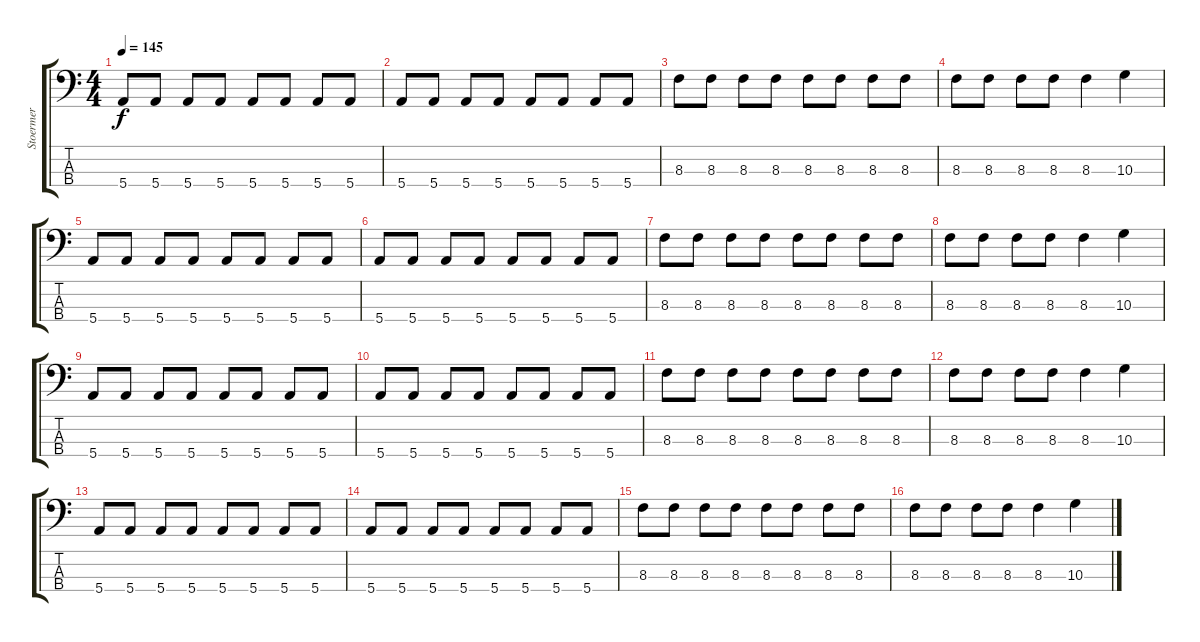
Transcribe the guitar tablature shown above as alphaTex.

\track ("Stoermer" "Stoermer") {instrument electricbassfinger}
\staff {score tabs}
\tuning (G2 D2 A1 E1) {hide}
\ts (4 4)
\tempo 145
\clef f4
\ks c
5.4.8{dy f} 5.4.8 5.4.8 5.4.8 5.4.8 5.4.8 5.4.8 5.4.8 |
5.4.8 5.4.8 5.4.8 5.4.8 5.4.8 5.4.8 5.4.8 5.4.8 |
8.3.8 8.3.8 8.3.8 8.3.8 8.3.8 8.3.8 8.3.8 8.3.8 |
8.3.8 8.3.8 8.3.8 8.3.8 8.3.4 10.3.4 |
5.4.8 5.4.8 5.4.8 5.4.8 5.4.8 5.4.8 5.4.8 5.4.8 |
5.4.8 5.4.8 5.4.8 5.4.8 5.4.8 5.4.8 5.4.8 5.4.8 |
8.3.8 8.3.8 8.3.8 8.3.8 8.3.8 8.3.8 8.3.8 8.3.8 |
8.3.8 8.3.8 8.3.8 8.3.8 8.3.4 10.3.4 |
5.4.8 5.4.8 5.4.8 5.4.8 5.4.8 5.4.8 5.4.8 5.4.8 |
5.4.8 5.4.8 5.4.8 5.4.8 5.4.8 5.4.8 5.4.8 5.4.8 |
8.3.8 8.3.8 8.3.8 8.3.8 8.3.8 8.3.8 8.3.8 8.3.8 |
8.3.8 8.3.8 8.3.8 8.3.8 8.3.4 10.3.4 |
5.4.8 5.4.8 5.4.8 5.4.8 5.4.8 5.4.8 5.4.8 5.4.8 |
5.4.8 5.4.8 5.4.8 5.4.8 5.4.8 5.4.8 5.4.8 5.4.8 |
8.3.8 8.3.8 8.3.8 8.3.8 8.3.8 8.3.8 8.3.8 8.3.8 |
8.3.8 8.3.8 8.3.8 8.3.8 8.3.4 10.3.4
